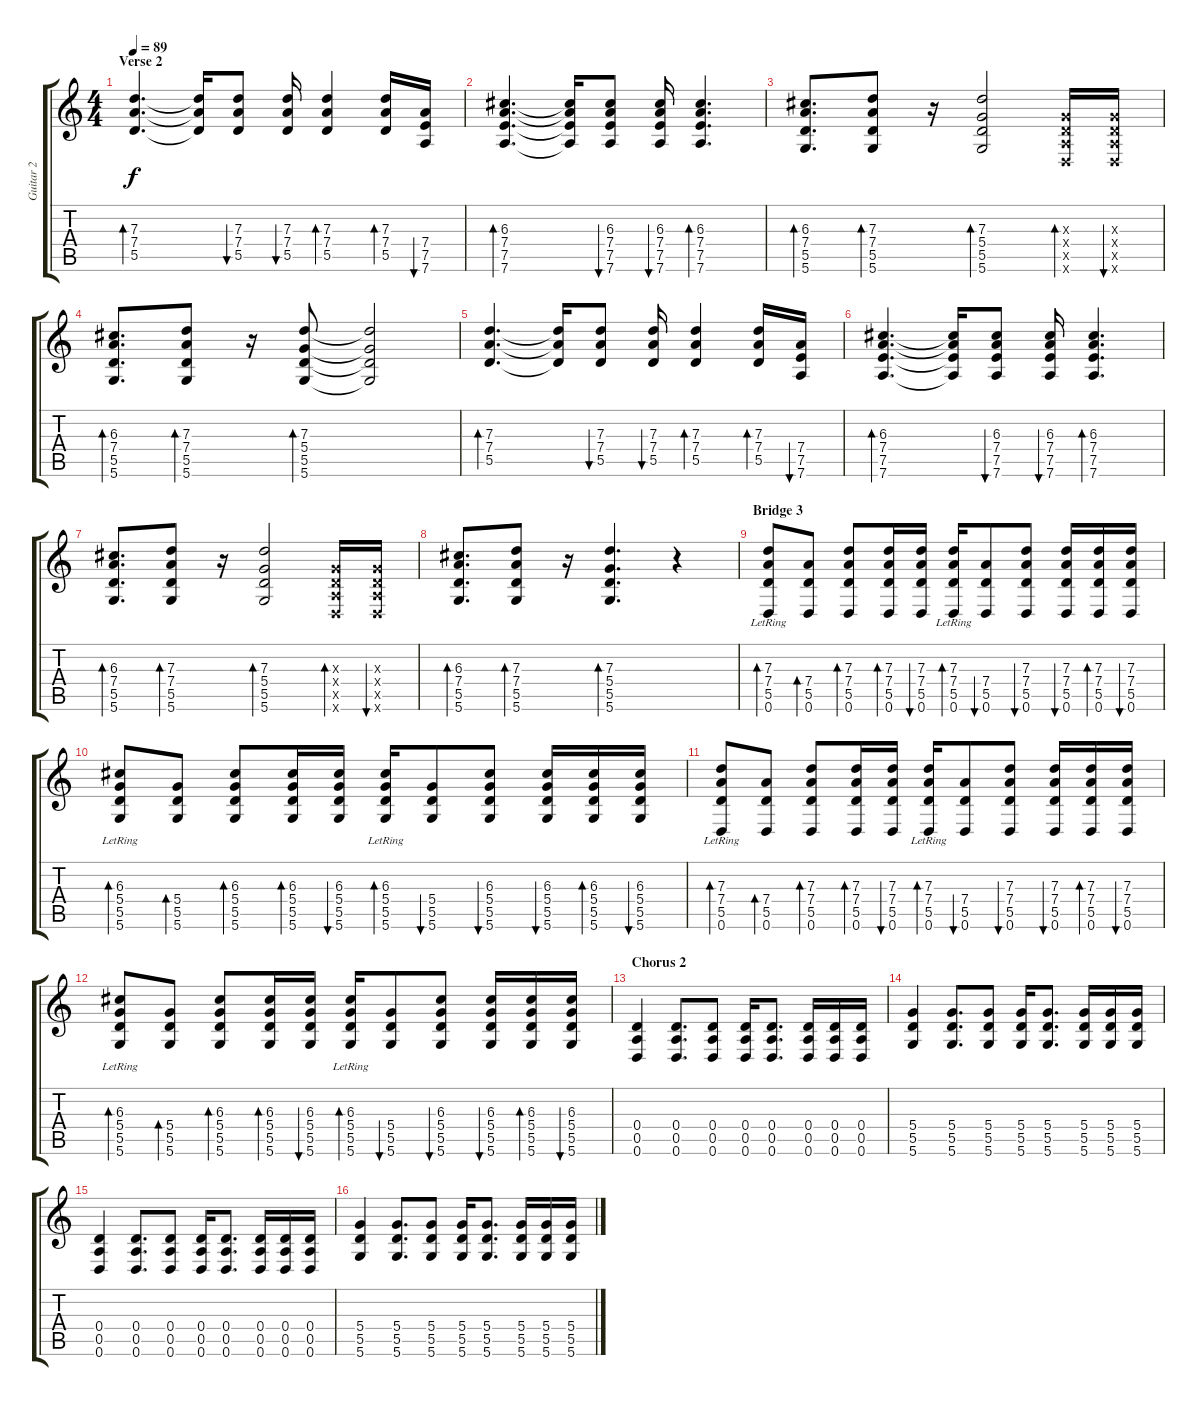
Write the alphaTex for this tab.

\track ("Guitar 2" "Guitar 2") {instrument electricguitarclean}
\staff {score tabs}
\tuning (E4 B3 G3 D3 A2 D2) {hide}
\ts (4 4)
\section ("" "Verse 2")
\tempo 89
\clef g2
\ks c
(7.3 7.4 5.5).4{d bd 30 dy f} (7.3{t} 7.4{t} 5.5{t}).16 (7.3 7.4 5.5).8{bu 30} (7.3 7.4 5.5).16{bu 30} (7.3 7.4 5.5).4{bd 30} (7.3 7.4 5.5).16{bd 30} (7.4 7.5 7.6).16{bu 30} |
(6.3 7.4 7.5 7.6).4{d bd 30} (6.3{t} 7.4{t} 7.5{t} 7.6{t}).16 (6.3 7.4 7.5 7.6).8{bu 30} (6.3 7.4 7.5 7.6).16{bu 30} (6.3 7.4 7.5 7.6).4{d bd 30} |
(6.3 7.4 5.5 5.6).8{d bd 30} (7.3 7.4 5.5 5.6).8{bd 30} r.16 (7.3 5.4 5.5 5.6).2{bd 30} (0.3{x} 0.4{x} 0.5{x} 0.6{x}).16{bd 30} (0.3{x} 0.4{x} 0.5{x} 0.6{x}).16{bu 30} |
(6.3 7.4 5.5 5.6).8{d bd 30} (7.3 7.4 5.5 5.6).8{bd 30} r.16 (7.3 5.4 5.5 5.6).8{bd 30} (7.3{t} 5.4{t} 5.5{t} 5.6{t}).2 |
(7.3 7.4 5.5).4{d bd 30} (7.3{t} 7.4{t} 5.5{t}).16 (7.3 7.4 5.5).8{bu 30} (7.3 7.4 5.5).16{bu 30} (7.3 7.4 5.5).4{bd 30} (7.3 7.4 5.5).16{bd 30} (7.4 7.5 7.6).16{bu 30} |
(6.3 7.4 7.5 7.6).4{d bd 30} (6.3{t} 7.4{t} 7.5{t} 7.6{t}).16 (6.3 7.4 7.5 7.6).8{bu 30} (6.3 7.4 7.5 7.6).16{bu 30} (6.3 7.4 7.5 7.6).4{d bd 30} |
(6.3 7.4 5.5 5.6).8{d bd 30} (7.3 7.4 5.5 5.6).8{bd 30} r.16 (7.3 5.4 5.5 5.6).2{bd 30} (0.3{x} 0.4{x} 0.5{x} 0.6{x}).16{bd 30} (0.3{x} 0.4{x} 0.5{x} 0.6{x}).16{bu 30} |
(6.3 7.4 5.5 5.6).8{d bd 30} (7.3 7.4 5.5 5.6).8{bd 30} r.16 (7.3 5.4 5.5 5.6).4{d bd 30} r.4 |
\section ("" "Bridge 3")
(7.3{lr} 7.4 5.5 0.6).8{bd 30} (7.4 5.5 0.6).8{bd 30} (7.3 7.4 5.5 0.6).8{bd 30} (7.3 7.4 5.5 0.6).16{bd 30} (7.3 7.4 5.5 0.6).16{bu 30} (7.3{lr} 7.4 5.5 0.6).16{bd 30} (7.4 5.5 0.6).8{bu 30} (7.3 7.4 5.5 0.6).8{bu 30} (7.3 7.4 5.5 0.6).16{bu 30} (7.3 7.4 5.5 0.6).16{bd 30} (7.3 7.4 5.5 0.6).16{bu 30} |
(6.3{lr} 5.4 5.5 5.6).8{bd 30} (5.4 5.5 5.6).8{bd 30} (6.3 5.4 5.5 5.6).8{bd 30} (6.3 5.4 5.5 5.6).16{bd 30} (6.3 5.4 5.5 5.6).16{bu 30} (6.3{lr} 5.4 5.5 5.6).16{bd 30} (5.4 5.5 5.6).8{bu 30} (6.3 5.4 5.5 5.6).8{bu 30} (6.3 5.4 5.5 5.6).16{bu 30} (6.3 5.4 5.5 5.6).16{bd 30} (6.3 5.4 5.5 5.6).16{bu 30} |
(7.3{lr} 7.4 5.5 0.6).8{bd 30} (7.4 5.5 0.6).8{bd 30} (7.3 7.4 5.5 0.6).8{bd 30} (7.3 7.4 5.5 0.6).16{bd 30} (7.3 7.4 5.5 0.6).16{bu 30} (7.3{lr} 7.4 5.5 0.6).16{bd 30} (7.4 5.5 0.6).8{bu 30} (7.3 7.4 5.5 0.6).8{bu 30} (7.3 7.4 5.5 0.6).16{bu 30} (7.3 7.4 5.5 0.6).16{bd 30} (7.3 7.4 5.5 0.6).16{bu 30} |
(6.3{lr} 5.4 5.5 5.6).8{bd 30} (5.4 5.5 5.6).8{bd 30} (6.3 5.4 5.5 5.6).8{bd 30} (6.3 5.4 5.5 5.6).16{bd 30} (6.3 5.4 5.5 5.6).16{bu 30} (6.3{lr} 5.4 5.5 5.6).16{bd 30} (5.4 5.5 5.6).8{bu 30} (6.3 5.4 5.5 5.6).8{bu 30} (6.3 5.4 5.5 5.6).16{bu 30} (6.3 5.4 5.5 5.6).16{bd 30} (6.3 5.4 5.5 5.6).16{bu 30} |
\section ("" "Chorus 2")
(0.4 0.5 0.6).4{instrument overdrivenguitar} (0.4 0.5 0.6).8{d} (0.4 0.5 0.6).8 (0.4 0.5 0.6).16 (0.4 0.5 0.6).8{d} (0.4 0.5 0.6).16 (0.4 0.5 0.6).16 (0.4 0.5 0.6).16 |
(5.4 5.5 5.6).4 (5.4 5.5 5.6).8{d} (5.4 5.5 5.6).8 (5.4 5.5 5.6).16 (5.4 5.5 5.6).8{d} (5.4 5.5 5.6).16 (5.4 5.5 5.6).16 (5.4 5.5 5.6).16 |
(0.4 0.5 0.6).4 (0.4 0.5 0.6).8{d} (0.4 0.5 0.6).8 (0.4 0.5 0.6).16 (0.4 0.5 0.6).8{d} (0.4 0.5 0.6).16 (0.4 0.5 0.6).16 (0.4 0.5 0.6).16 |
(5.4 5.5 5.6).4 (5.4 5.5 5.6).8{d} (5.4 5.5 5.6).8 (5.4 5.5 5.6).16 (5.4 5.5 5.6).8{d} (5.4 5.5 5.6).16 (5.4 5.5 5.6).16 (5.4 5.5 5.6).16
